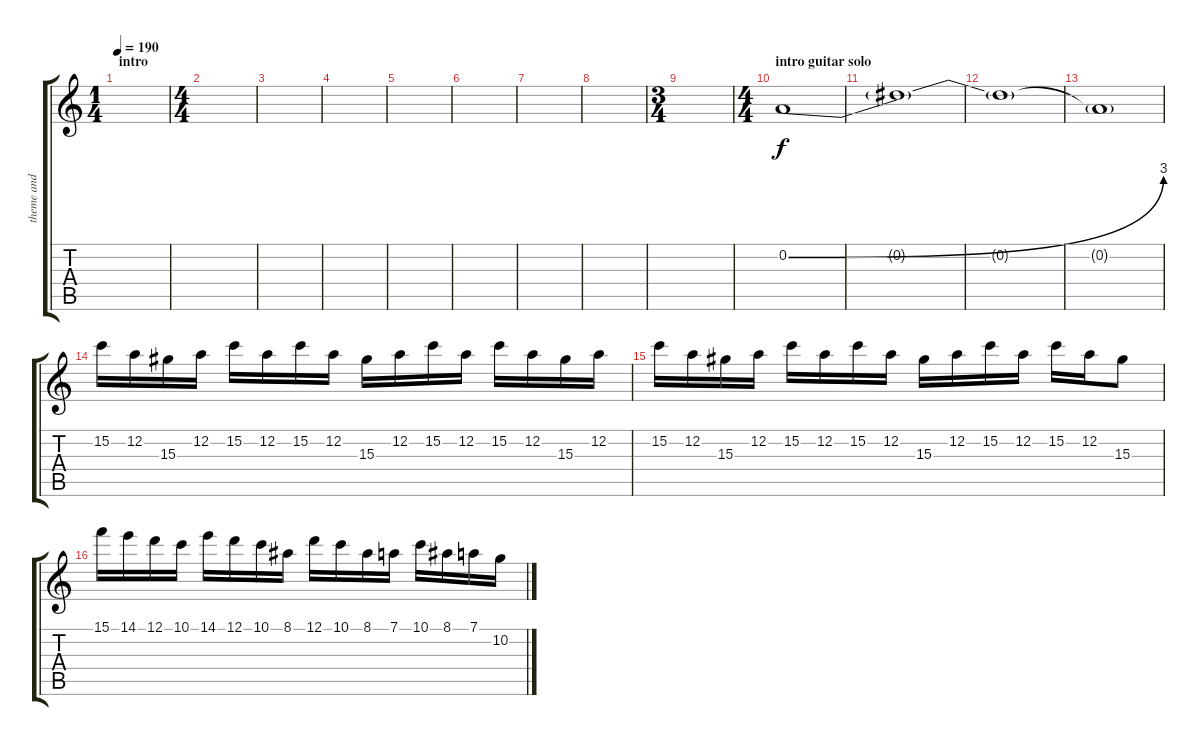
\track ("theme and solo" "theme and ") {instrument overdrivenguitar}
\staff {score tabs}
\tuning (D4 A3 F3 C3 G2 D2) {hide}
\ts (1 4)
\section ("" "intro")
\tempo 190
\clef g2
\ks c
|
\ts (4 4)
|
|
|
|
|
|
|
\ts (3 4)
|
\ts (4 4)
\section ("" "intro guitar solo")
0.2{be (bend 0 0 60 12)}.1 |
0.2{t}.1 |
0.2{t}.1 |
0.2{t}.1 |
15.2.16 12.2.16 15.3.16 12.2.16 15.2.16 12.2.16 15.2.16 12.2.16 15.3.16 12.2.16 15.2.16 12.2.16 15.2.16 12.2.16 15.3.16 12.2.16 |
15.2.16 12.2.16 15.3.16 12.2.16 15.2.16 12.2.16 15.2.16 12.2.16 15.3.16 12.2.16 15.2.16 12.2.16 15.2.16 12.2.16 15.3.8 |
15.1.16 14.1.16 12.1.16 10.1.16 14.1.16 12.1.16 10.1.16 8.1.16 12.1.16 10.1.16 8.1.16 7.1.16 10.1.16 8.1.16 7.1.16 10.2.16
